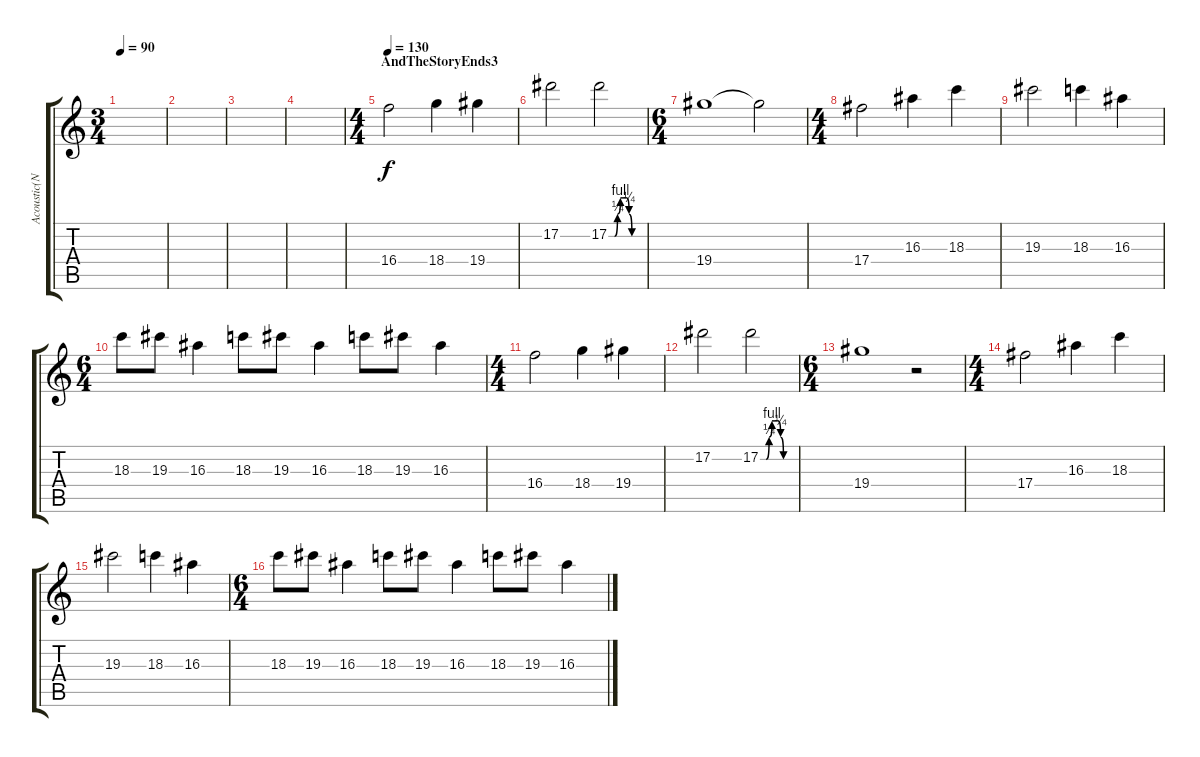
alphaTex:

\track ("Acoustic(Neylon)" "Acoustic(N") {instrument acousticguitarnylon}
\staff {score tabs}
\tuning (Eb4 Bb3 Gb3 Db3 Ab2 Eb2) {hide}
\ts (3 4)
\tempo 90
\clef g2
\ks c
|
|
|
|
\ts (4 4)
\section ("" "AndTheStoryEnds3")
\tempo 130
16.4.2{volume 13 instrument acousticguitarnylon} 18.4.4 19.4.4 |
17.2.2 17.2{be (custom 0 0 10 0 15 1 20 4 30 4 35 1 40 0 60 0)}.2 |
\ts (6 4)
19.4.1 19.4{t}.2 |
\ts (4 4)
17.4.2 16.3.4 18.3.4 |
19.3.2 18.3.4 16.3.4 |
\ts (6 4)
18.3.8 19.3.8 16.3.4 18.3.8 19.3.8 16.3.4 18.3.8 19.3.8 16.3.4 |
\ts (4 4)
16.4.2 18.4.4 19.4.4 |
17.2.2 17.2{be (custom 0 0 10 0 15 1 20 4 30 4 35 1 40 0 60 0)}.2 |
\ts (6 4)
19.4.1 r.2 |
\ts (4 4)
17.4.2 16.3.4 18.3.4 |
19.3.2 18.3.4 16.3.4 |
\ts (6 4)
18.3.8 19.3.8 16.3.4 18.3.8 19.3.8 16.3.4 18.3.8 19.3.8 16.3.4
